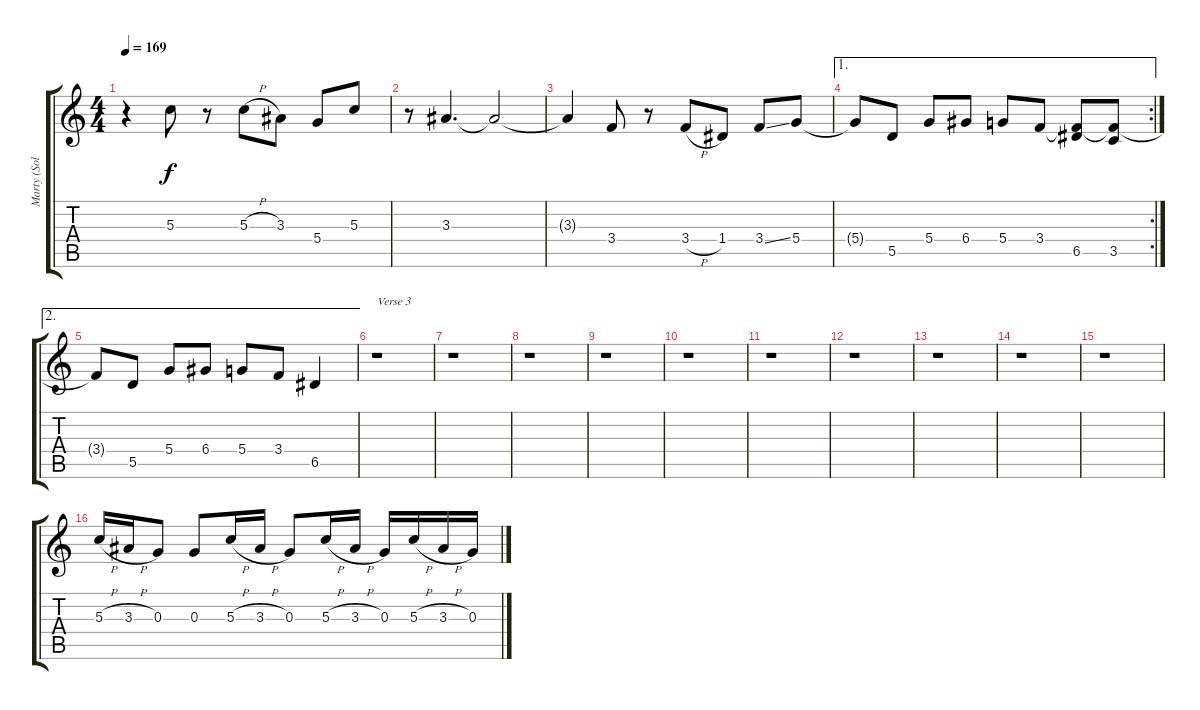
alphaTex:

\track ("Marty (Solo)" "Marty (Sol") {instrument distortionguitar}
\staff {score tabs}
\tuning (E4 B3 G3 D3 A2 E2) {hide}
\ts (4 4)
\tempo 169
\clef g2
\ks c
r.4{dy f} 5.3.8 r.8 5.3{h}.8 3.3.8 5.4.8 5.3.8 |
r.8 3.3.4{d} 3.3{t}.2 |
3.3{t}.4 3.4.8 r.8 3.4{h}.8 1.4.8 3.4{ss}.8 5.4.8 |
\ae 1
\rc 2
5.4{t}.8 5.5.8 5.4.8 6.4.8 5.4.8 3.4.8 (3.4{t} 6.5).8 (3.4{t} 3.5).8 |
\ae 2
3.4{t}.8 5.5.8 5.4.8 6.4.8 5.4.8 3.4.8 6.5.4 |
r.1{txt "Verse 3"} |
r.1 |
r.1 |
r.1 |
r.1 |
r.1 |
r.1 |
r.1 |
r.1 |
r.1 |
5.3{h}.16 3.3{h}.16 0.3.8 0.3.8 5.3{h}.16 3.3{h}.16 0.3.8 5.3{h}.16 3.3{h}.16 0.3.16 5.3{h}.16 3.3{h}.16 0.3.16
